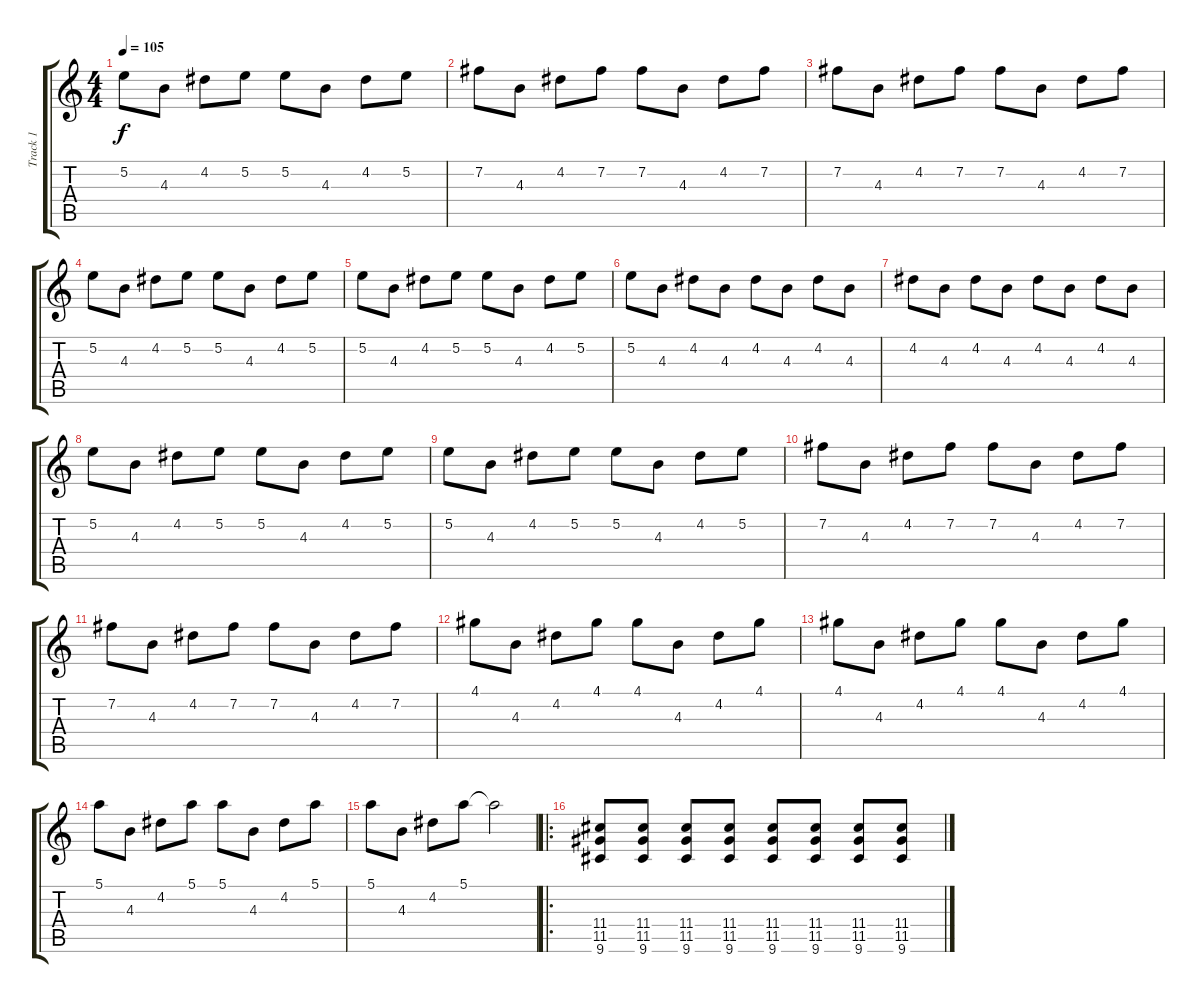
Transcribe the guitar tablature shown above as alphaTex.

\track ("Track 1" "Track 1") {instrument distortionguitar}
\staff {score tabs}
\tuning (E4 B3 G3 D3 A2 E2) {hide}
\ts (4 4)
\tempo 105
\clef g2
\ks c
5.2.8{dy f} 4.3.8 4.2.8 5.2.8 5.2.8 4.3.8 4.2.8 5.2.8 |
7.2.8 4.3.8 4.2.8 7.2.8 7.2.8 4.3.8 4.2.8 7.2.8 |
7.2.8 4.3.8 4.2.8 7.2.8 7.2.8 4.3.8 4.2.8 7.2.8 |
5.2.8 4.3.8 4.2.8 5.2.8 5.2.8 4.3.8 4.2.8 5.2.8 |
5.2.8 4.3.8 4.2.8 5.2.8 5.2.8 4.3.8 4.2.8 5.2.8 |
5.2.8 4.3.8 4.2.8 4.3.8 4.2.8 4.3.8 4.2.8 4.3.8 |
4.2.8 4.3.8 4.2.8 4.3.8 4.2.8 4.3.8 4.2.8 4.3.8 |
5.2.8 4.3.8 4.2.8 5.2.8 5.2.8 4.3.8 4.2.8 5.2.8 |
5.2.8 4.3.8 4.2.8 5.2.8 5.2.8 4.3.8 4.2.8 5.2.8 |
7.2.8 4.3.8 4.2.8 7.2.8 7.2.8 4.3.8 4.2.8 7.2.8 |
7.2.8 4.3.8 4.2.8 7.2.8 7.2.8 4.3.8 4.2.8 7.2.8 |
4.1.8 4.3.8 4.2.8 4.1.8 4.1.8 4.3.8 4.2.8 4.1.8 |
4.1.8 4.3.8 4.2.8 4.1.8 4.1.8 4.3.8 4.2.8 4.1.8 |
5.1.8 4.3.8 4.2.8 5.1.8 5.1.8 4.3.8 4.2.8 5.1.8 |
5.1.8 4.3.8 4.2.8 5.1.8 5.1{t}.2 |
\ro
(11.4 11.5 9.6).8 (11.4 11.5 9.6).8 (11.4 11.5 9.6).8 (11.4 11.5 9.6).8 (11.4 11.5 9.6).8 (11.4 11.5 9.6).8 (11.4 11.5 9.6).8 (11.4 11.5 9.6).8
